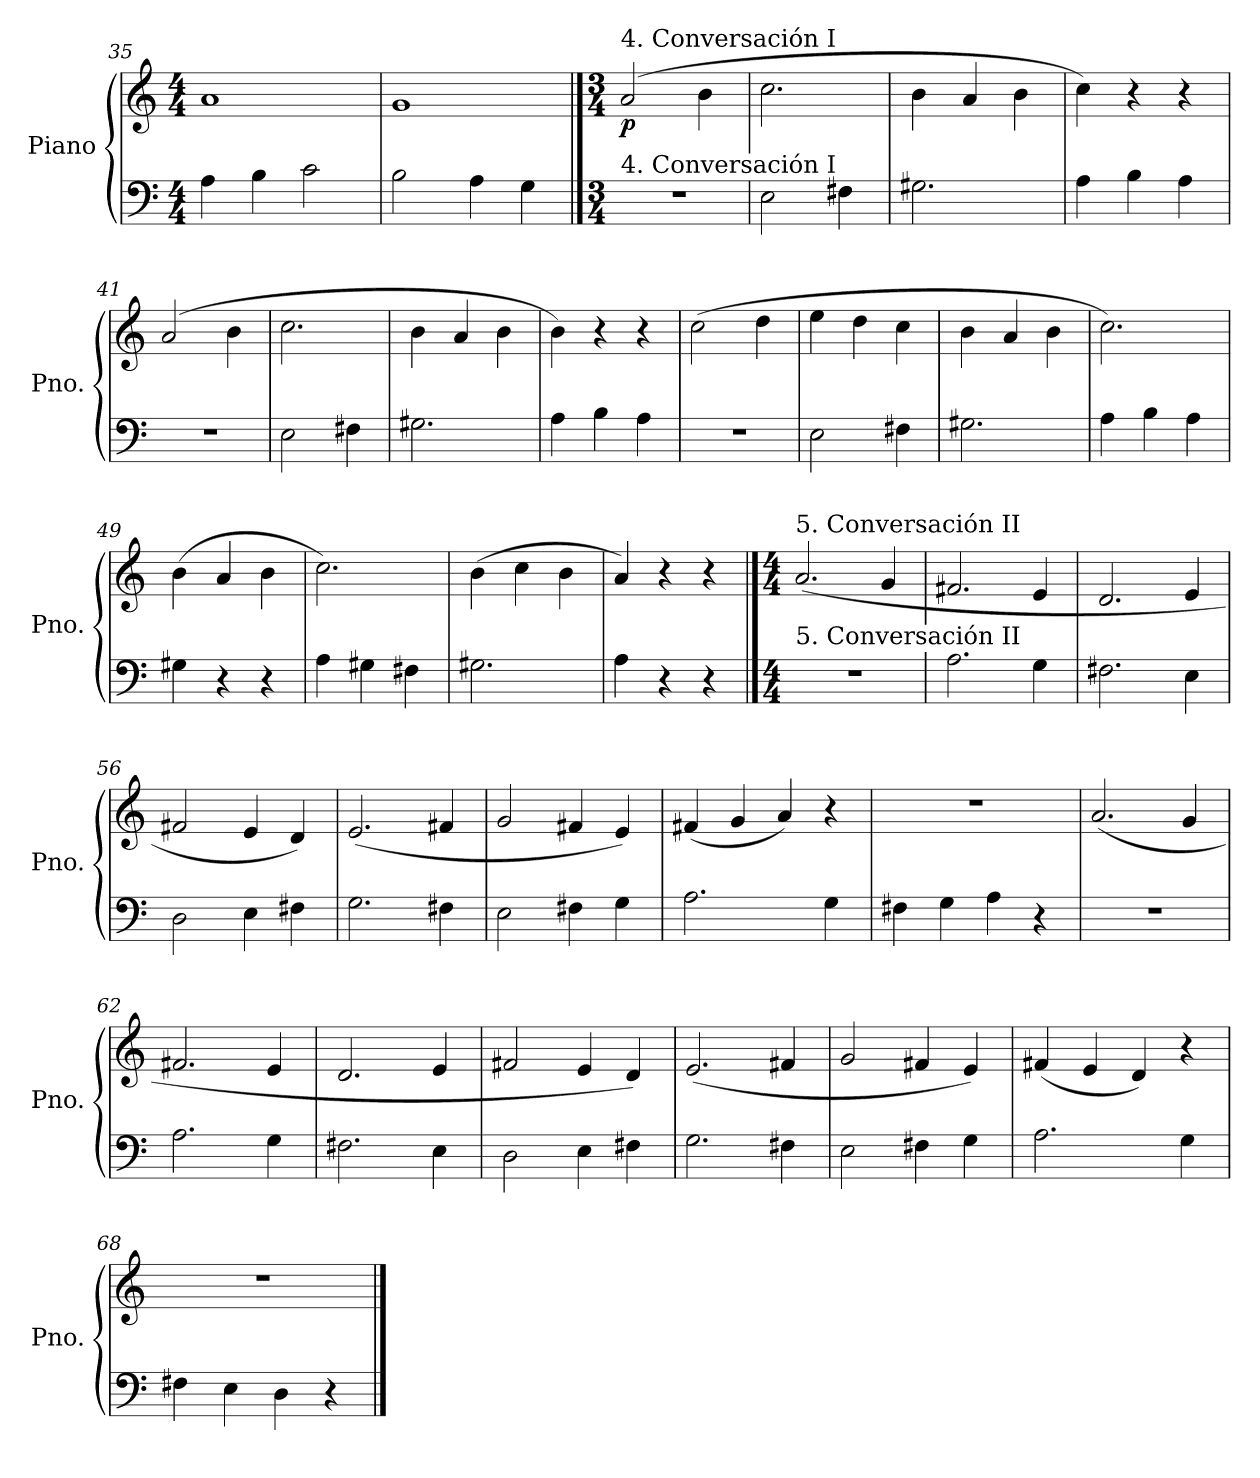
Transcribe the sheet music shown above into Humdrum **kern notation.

**kern	**kern	**dynam
*part1	*part1	*part1
*staff2	*staff1	*staff1/2
*I"Piano	*	*
*I'Pno.	*	*
*clefF4	*clefG2	*
*k[]	*k[]	*
*M4/4	*M4/4	*
=35	=35	=35
4A\	1a	.
4B\	.	.
2c\	.	.
=36	=36	=36
2B\	1g	.
4A\	.	.
4G\	.	.
!!LO:PB:g=z
==37	==37	==37
*M3/4	*M3/4	*
!	!LO:TX:a:t=4. Conversación I	!
!LO:TX:a:t=4. Conversación I	!	!
!	!	!LO:DY:b
2.r	(>2a/	p
.	4b\	.
=38	=38	=38
2E<\	2.cc\	.
4F#X\	.	.
=39	=39	=39
2.G#X\	4b\	.
.	4a/	.
.	4b\	.
=40	=40	=40
4A\	4cc\)	.
4B\	4r	.
4A\	4r	.
=41	=41	=41
2.r	(>2a/	.
.	4b\	.
=42	=42	=42
2E\	2.cc\	.
4F#X\	.	.
=43	=43	=43
2.G#X\	4b\	.
.	4a/	.
.	4b\	.
=44	=44	=44
4A\	4b\)	.
4B\	4r	.
4A\	4r	.
=45	=45	=45
2.r	(>2cc\	.
.	4dd\	.
!!LO:LB:g=z
=46	=46	=46
2E\	4ee\	.
.	4dd\	.
4F#X\	4cc\	.
=47	=47	=47
2.G#X\	4b\	.
.	4a/	.
.	4b\	.
=48	=48	=48
4A\	2.cc\)	.
4B\	.	.
4A\	.	.
=49	=49	=49
4G#X\	(>4b\	.
4r	4a/	.
4r	4b\	.
=50	=50	=50
4A\	2.cc\)	.
4G#X\	.	.
4F#X\	.	.
=51	=51	=51
2.G#X\	(>4b\	.
.	4cc\	.
.	4b\	.
=52	=52	=52
4A\	4a/)	.
4r	4r	.
4r	4r	.
!!LO:LB:g=z
==53	==53	==53
*M4/4	*M4/4	*
*	*MM96	*
!	!LO:TX:a:t=5. Conversación II	!
!LO:TX:a:t=5. Conversación II	!	!
1r	(>2.a/	.
.	4g/	.
=54	=54	=54
2.A<\	2.f#X/	.
4G\	4e/	.
=55	=55	=55
2.F#X\	2.d/	.
4E\	4e/	.
=56	=56	=56
2D\	2f#X/	.
4E\	4e/	.
4F#X\	4d/)	.
=57	=57	=57
2.G\	(>2.e/	.
4F#X\	4f#X/	.
=58	=58	=58
2E\	2g/	.
4F#X\	4f#X/	.
4G\	4e/)	.
=59	=59	=59
2.A\	(<4f#X/	.
.	4g/	.
.	4a/)	.
4G\	4r	.
=60	=60	=60
4F#X\	1r	.
4G\	.	.
4A\	.	.
4r	.	.
!!LO:LB:g=z
=61	=61	=61
1r	(>2.a/	.
.	4g/	.
=62	=62	=62
2.A<\	2.f#X/	.
4G\	4e/	.
=63	=63	=63
2.F#X\	2.d/	.
4E\	4e/	.
=64	=64	=64
2D\	2f#X/	.
4E\	4e/	.
4F#X\	4d/)	.
=65	=65	=65
2.G\	(>2.e/	.
4F#X\	4f#X/	.
=66	=66	=66
2E\	2g/	.
4F#X\	4f#X/	.
4G\	4e/)	.
=67	=67	=67
2.A\	(<4f#X/	.
.	4e/	.
.	4d/)	.
4G\	4r	.
=68	=68	=68
4F#X\	1r	.
4E\	.	.
4D\	.	.
4r	.	.
==	==	==
*-	*-	*-
